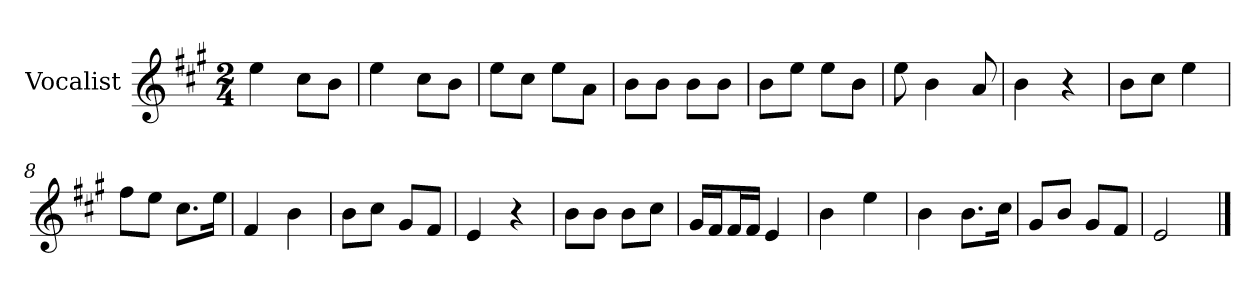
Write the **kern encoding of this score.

**kern
*part1
*staff1
*I"Vocalist
*k[f#c#g#]
*A:
*M2/4
=
4ee
8cc#L
8bJ
=1
4ee
8cc#L
8bJ
=2
8eeL
8cc#J
8eeL
8aJ
=3
8bL
8bJ
8bL
8bJ
=4
8bL
8eeJ
8eeL
8bJ
=5
8ee
4b
8a
=6
4b
4r
=7
8bL
8cc#J
4ee
=8
8ff#L
8eeJ
8.cc#L
16eeJk
=9
4f#
4b
=10
8bL
8cc#J
8g#L
8f#J
=11
4e
4r
=12
8bL
8bJ
8bL
8cc#J
=13
16g#LL
16f#J
16f#L
16f#JJ
4e
=14
4b
4ee
=15
4b
8.bL
16cc#Jk
=16
8g#L
8bJ
8g#L
8f#J
=17
2e
==
*-
